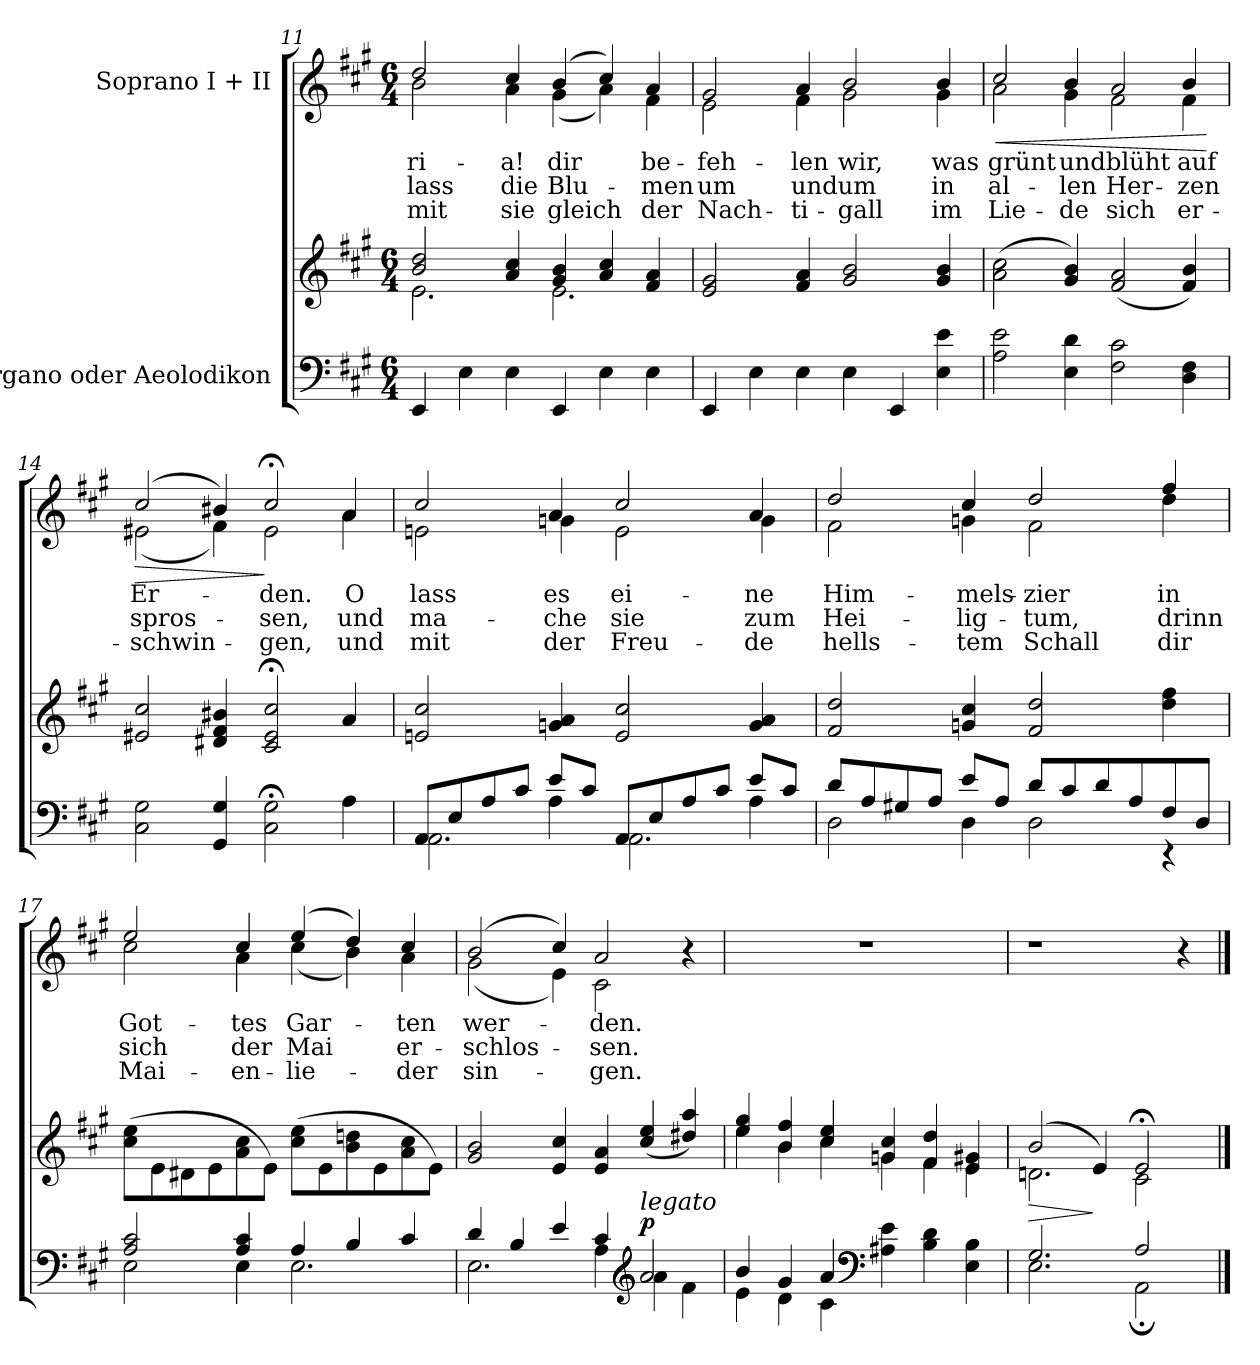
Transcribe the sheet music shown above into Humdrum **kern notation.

**kern	**kern	**dynam	**kern	**text	**text	**text	**dynam
*part2	*part2	*part2	*part1	*part1	*part1	*part1	*part1
*staff3	*staff2	*staff2/3	*staff1	*staff1	*staff1	*staff1	*staff1
*I"Organo oder Aeolodikon	*	*	*I"Soprano I + II	*	*	*	*
*clefF4	*clefG2	*	*clefG2	*	*	*	*
*k[f#c#g#]	*k[f#c#g#]	*	*k[f#c#g#]	*	*	*	*
*M6/4	*M6/4	*	*M6/4	*	*	*	*
=11	=11	=11	=11	=11	=11	=11	=11
*	*^	*	*	*	*	*	*
!	!	!	!	!	!LO:LY:b	!LO:LY:b	!LO:LY:b	!
*	*	*	*	*^	*	*	*	*
4EE/	2b/ 2dd/	2.e\	.	2dd/	2b\	-ri-	lass	-mit	.
4E\	.	.	.	.	.	.	.	.	.
!	!	!	!	!	!	!LO:LY:b	!LO:LY:b	!LO:LY:b	!
4E\	4a/ 4cc#/	.	.	4cc#/	4a\	-a!	die	sie	.
!	!	!	!	!	!	!LO:LY:b	!LO:LY:b	!LO:LY:b	!
4EE/	4g#/ 4b/	2.e\	.	(4b/	(4g#\	dir	Blu-	gleich	.
4E\	4a/ 4cc#/	.	.	4cc#/)	4a\)	.	.	.	.
!	!	!	!	!	!	!LO:LY:b	!LO:LY:b	!LO:LY:b	!
4E\	4f#/ 4a/	.	.	4a/	4f#\	be-	-men	der	.
*	*v	*v	*	*	*	*	*	*	*
=12	=12	=12	=12	=12	=12	=12	=12	=12
!	!	!	!	!	!LO:LY:b	!LO:LY:b	!LO:LY:b	!
4EE/	2e/ 2g#/	.	2g#/	2e\	-feh-	um	Nach-	.
4E\	.	.	.	.	.	.	.	.
!	!	!	!	!	!LO:LY:b	!LO:LY:b	!LO:LY:b	!
4E\	4f#/ 4a/	.	4a/	4f#\	-len	und	-ti-	.
!	!	!	!	!	!LO:LY:b	!LO:LY:b	!LO:LY:b	!
4E\	2g#/ 2b/	.	2b/	2g#\	wir,	um	-gall	.
4EE/	.	.	.	.	.	.	.	.
!	!	!	!	!	!LO:LY:b	!LO:LY:b	!LO:LY:b	!
4E\ 4e\	4g#/ 4b/	.	4b/	4g#\	was	in	im	.
!!LO:LB:g=z	!!
=13	=13	=13	=13	=13	=13	=13	=13	=13
!	!	!	!	!	!LO:LY:b	!LO:LY:b	!LO:LY:b	!LO:HP:b
2A\ 2e\	(2a\ 2cc#\	.	2cc#/	2a\	grünt	al-	Lie-	<
!	!	!	!	!	!LO:LY:b	!LO:LY:b	!LO:LY:b	!
4E\ 4d\	4g#/ 4b/)	.	4b/	4g#\	und	-len	-de	.
!	!	!	!	!	!LO:LY:b	!LO:LY:b	!LO:LY:b	!
2F#\ 2c#\	(2f#/ 2a/	.	2a/	2f#\	blüht	Her-	sich	.
!	!	!	!	!	!LO:LY:b	!LO:LY:b	!LO:LY:b	!
4D\ 4F#\	4f#/ 4b/)	.	4b/	4f#\	auf	-zen	er-	.
*	*	*	*v	*v	*	*	*	*
.	.	.	.	.	.	.	[
=14	=14	=14	=14	=14	=14	=14	=14
!	!	!	!	!LO:LY:b	!LO:LY:b	!LO:LY:b	!LO:HP:b
*	*	*	*^	*	*	*	*
2C#\ 2G#\	2e#X/ 2cc#/	.	(2cc#/	(2e#X\	Er-	spros-	-schwin-	>
4GG#/ 4G#/	4d#X/ 4f#/ 4b#X/	.	4b#X/)	4f#\)	.	.	.	.
!	!	!	!	!	!LO:LY:b	!LO:LY:b	!LO:LY:b	!
2C#\;< 2G#\;<	2c#/;< 2e#/;< 2cc#/;<	.	2cc#;</	2e#\	-den.	-sen,	-gen,	]
!	!	!	!	!	!LO:LY:b	!LO:LY:b	!LO:LY:b	!
4A\	4a/	.	4a/	4a\	O	und	und	.
=15	=15	=15	=15	=15	=15	=15	=15	=15
*^	*	*	*	*	*	*	*	*
*	*^	*	*	*	*	*	*	*	*
!	!	!	!	!	!	!	!LO:LY:b	!LO:LY:b	!LO:LY:b	!
8AA/L	2.AA\	2ryy	2en/ 2cc#/	.	2cc#/	2en\	lass	ma-	mit	.
8E/	.	.	.	.	.	.	.	.	.	.
8A/	.	.	.	.	.	.	.	.	.	.
8c#/J	.	.	.	.	.	.	.	.	.	.
!	!	!	!	!	!	!	!LO:LY:b	!LO:LY:b	!LO:LY:b	!
8e/L	.	4A\	4gn/ 4a/	.	4a/	4gn\	es	-che	der	.
8c#/J	.	.	.	.	.	.	.	.	.	.
!	!	!	!	!	!	!	!LO:LY:b	!LO:LY:b	!LO:LY:b	!
8AA/L	2.AA\	2ryy	2e/ 2cc#/	.	2cc#/	2e\	ei-	sie	Freu-	.
8E/	.	.	.	.	.	.	.	.	.	.
8A/	.	.	.	.	.	.	.	.	.	.
8c#/J	.	.	.	.	.	.	.	.	.	.
!	!	!	!	!	!	!	!LO:LY:b	!LO:LY:b	!LO:LY:b	!
8e/L	.	4A\	4g/ 4a/	.	4a/	4g\	-ne	zum	-de	.
8c#/J	.	.	.	.	.	.	.	.	.	.
*	*v	*v	*	*	*	*	*	*	*	*
!!LO:LB:g=z	!!
=16	=16	=16	=16	=16	=16	=16	=16	=16	=16
!	!	!	!	!	!	!LO:LY:b	!LO:LY:b	!LO:LY:b	!
8d/L	2D\	2f#/ 2dd/	.	2dd/	2f#\	Him-	Hei-	hells-	.
8A/	.	.	.	.	.	.	.	.	.
8G#X/	.	.	.	.	.	.	.	.	.
8A/J	.	.	.	.	.	.	.	.	.
!	!	!	!	!	!	!LO:LY:b	!LO:LY:b	!LO:LY:b	!
8e/L	4D\	4gn/ 4cc#/	.	4cc#/	4gn\	-mels-	-lig-	-tem	.
8A/J	.	.	.	.	.	.	.	.	.
!	!	!	!	!	!	!LO:LY:b	!LO:LY:b	!LO:LY:b	!
8d/L	2D\	2f#/ 2dd/	.	2dd/	2f#\	-zier	-tum,	Schall	.
8c#/	.	.	.	.	.	.	.	.	.
8d/	.	.	.	.	.	.	.	.	.
8A/	.	.	.	.	.	.	.	.	.
!	!	!	!	!	!	!LO:LY:b	!LO:LY:b	!LO:LY:b	!
8F#/	4r	4dd\ 4ff#\	.	4ff#/	4dd\	in	drinn	dir	.
8D/J	.	.	.	.	.	.	.	.	.
=17	=17	=17	=17	=17	=17	=17	=17	=17	=17
!	!	!	!	!	!	!LO:LY:b	!LO:LY:b	!LO:LY:b	!
2A/ 2c#/	2E\	(8cc#\ 8ee\L	.	2ee/	2cc#\	Got-	sich	Mai-	.
.	.	8e\	.	.	.	.	.	.	.
.	.	8d#X\	.	.	.	.	.	.	.
.	.	8e\	.	.	.	.	.	.	.
!	!	!	!	!	!	!LO:LY:b	!LO:LY:b	!LO:LY:b	!
4A/ 4c#/	4E\	8a\ 8cc#\	.	4cc#/	4a\	-tes	der	-en-	.
.	.	8e\J)	.	.	.	.	.	.	.
!	!	!	!	!	!	!LO:LY:b	!LO:LY:b	!LO:LY:b	!
4A/	2.E\	(8cc#\ 8ee\L	.	(4ee/	(4cc#\	Gar-	Mai	-lie-	.
.	.	8e\	.	.	.	.	.	.	.
4B/	.	8b\ 8ddn\	.	4dd/)	4b\)	.	.	.	.
.	.	8e\	.	.	.	.	.	.	.
!	!	!	!	!	!	!LO:LY:b	!LO:LY:b	!LO:LY:b	!
4c#/	.	8a\ 8cc#\	.	4cc#/	4a\	-ten	er-	-der	.
.	.	8e\J)	.	.	.	.	.	.	.
=18	=18	=18	=18	=18	=18	=18	=18	=18	=18
!	!	!	!	!	!	!LO:LY:b	!LO:LY:b	!LO:LY:b	!
4d/	2.E\	2g#/ 2b/	.	(2b/	(2g#\	wer-	-schlos-	sin-	.
4B/	.	.	.	.	.	.	.	.	.
4e/	.	4e/ 4cc#/	.	4cc#/)	4e\)	.	.	.	.
!	!	!	!	!	!	!LO:LY:b	!LO:LY:b	!LO:LY:b	!
4c#/	4A\	4e/ 4a/	.	2a/	2c#\	-den.	-sen.	-gen.	.
*clefG2	*	*	*	*	*	*	*	*	*
!LO:TX:a:i:t=legato	!	!	!	!	!	!	!	!	!
!	!	!	!LO:DY:a=2	!	!	!	!	!	!
2a/	4a\	(4cc#/ 4ee/	p	.	.	.	.	.	.
.	4f#\	4dd#X/ 4aa/)	.	4r	4ryy	.	.	.	.
*	*	*	*	*v	*v	*	*	*	*
!!LO:LB:g=z
=19	=19	=19	=19	=19	=19	=19	=19	=19
*	*	*^	*	*	*	*	*	*
4b/	4e\	4ee/ 4gg#/	4ee\	.	1.r	.	.	.	.
4g#/	4d\	4b/ 4ff#/	4b\	.	.	.	.	.	.
4a/	4c#\	4cc#/ 4ee/	4cc#\	.	.	.	.	.	.
*clefF4	*	*	*	*	*	*	*	*	*
4A#X\ 4e\	2.ryy	4gn/ 4cc#/	4g\	.	.	.	.	.	.
4B\ 4d\	.	4f#/ 4dd/	4f#\	.	.	.	.	.	.
4E\ 4B\	.	4e/ 4g#X/	4e\	.	.	.	.	.	.
=20	=20	=20	=20	=20	=20	=20	=20	=20	=20
!	!	!	!	!LO:HP:b	!	!	!	!	!
2.G#/	2.E\	(2b/	2.dn\	>	1r	.	.	.	.
.	.	4e/)	.	]	.	.	.	.	.
2A/	2AA;\	2e;</	2c#\	.	.	.	.	.	.
.	.	.	.	.	4r	.	.	.	.
*v	*v	*	*	*	*	*	*	*	*
*	*v	*v	*	*	*	*	*	*
==	==	==	==	==	==	==	==
*-	*-	*-	*-	*-	*-	*-	*-
